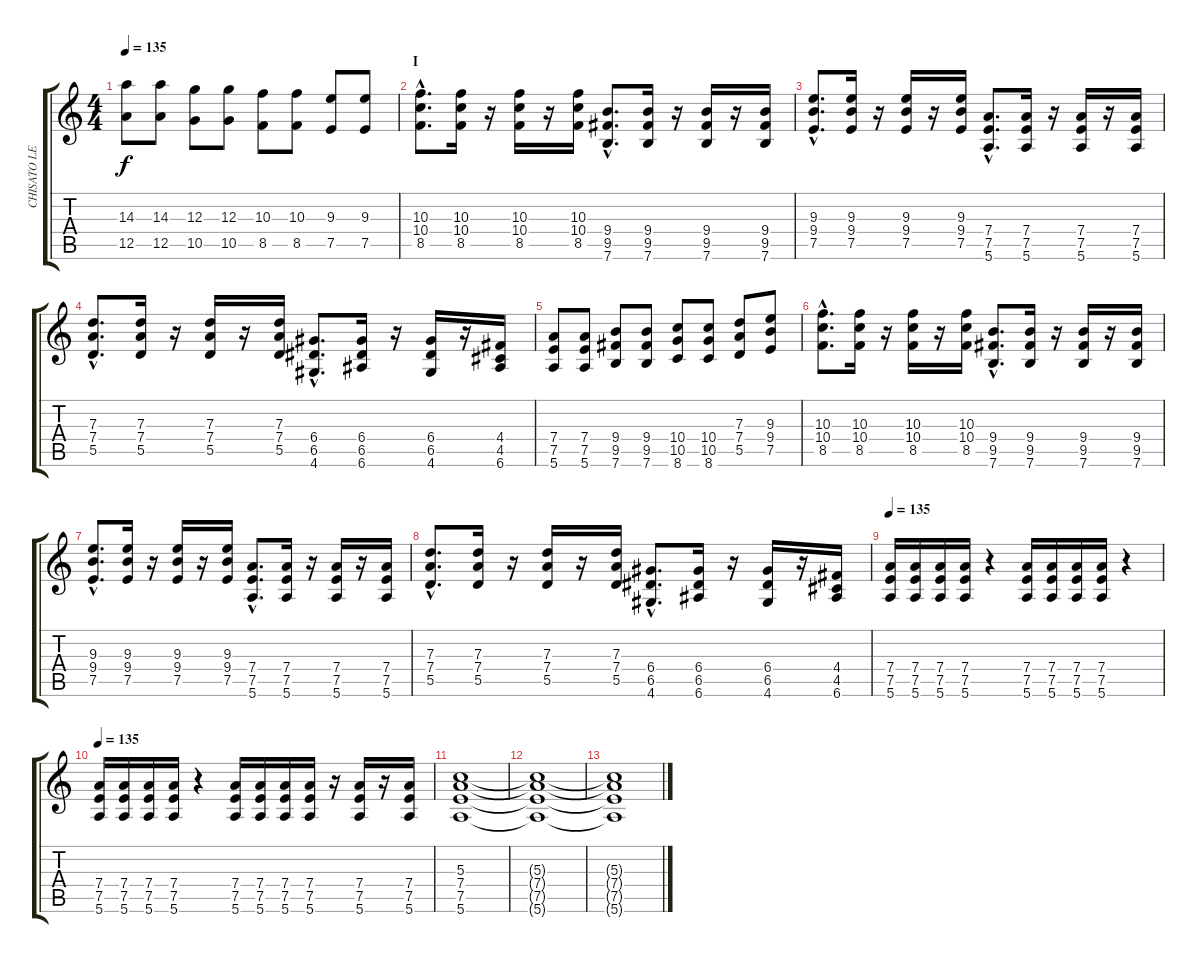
\track ("CHISATO LEAD" "CHISATO LE") {instrument distortionguitar}
\staff {score tabs}
\tuning (E4 B3 G3 D3 A2 E2) {hide}
\ts (4 4)
\tempo 135
\clef g2
\ks c
(14.3 12.5).8{dy f} (14.3 12.5).8 (12.3 10.5).8 (12.3 10.5).8 (10.3 8.5).8 (10.3 8.5).8 (9.3 7.5).8 (9.3 7.5).8 |
\section ("" "I")
(10.3{hac} 10.4{hac} 8.5{hac}).8{d} (10.3 10.4 8.5).16 r.16 (10.3 10.4 8.5).16 r.16 (10.3 10.4 8.5).16 (9.4{hac} 9.5{hac} 7.6{hac}).8{d} (9.4 9.5 7.6).16 r.16 (9.4 9.5 7.6).16 r.16 (9.4 9.5 7.6).16 |
(9.3{hac} 9.4{hac} 7.5{hac}).8{d} (9.3 9.4 7.5).16 r.16 (9.3 9.4 7.5).16 r.16 (9.3 9.4 7.5).16 (7.4{hac} 7.5{hac} 5.6{hac}).8{d} (7.4 7.5 5.6).16 r.16 (7.4 7.5 5.6).16 r.16 (7.4 7.5 5.6).16 |
(7.3{hac} 7.4{hac} 5.5{hac}).8{d} (7.3 7.4 5.5).16 r.16 (7.3 7.4 5.5).16 r.16 (7.3 7.4 5.5).16 (6.4{hac} 6.5{hac} 4.6{hac}).8{d} (6.4 6.5 6.6).16 r.16 (6.4 6.5 4.6).16 r.16 (4.4 4.5 6.6).16 |
(7.4 7.5 5.6).8 (7.4 7.5 5.6).8 (9.4 9.5 7.6).8 (9.4 9.5 7.6).8 (10.4 10.5 8.6).8 (10.4 10.5 8.6).8 (7.3 7.4 5.5).8 (9.3 9.4 7.5).8 |
(10.3{hac} 10.4{hac} 8.5{hac}).8{d} (10.3 10.4 8.5).16 r.16 (10.3 10.4 8.5).16 r.16 (10.3 10.4 8.5).16 (9.4{hac} 9.5{hac} 7.6{hac}).8{d} (9.4 9.5 7.6).16 r.16 (9.4 9.5 7.6).16 r.16 (9.4 9.5 7.6).16 |
(9.3{hac} 9.4{hac} 7.5{hac}).8{d} (9.3 9.4 7.5).16 r.16 (9.3 9.4 7.5).16 r.16 (9.3 9.4 7.5).16 (7.4{hac} 7.5{hac} 5.6{hac}).8{d} (7.4 7.5 5.6).16 r.16 (7.4 7.5 5.6).16 r.16 (7.4 7.5 5.6).16 |
(7.3{hac} 7.4{hac} 5.5{hac}).8{d} (7.3 7.4 5.5).16 r.16 (7.3 7.4 5.5).16 r.16 (7.3 7.4 5.5).16 (6.4{hac} 6.5{hac} 4.6{hac}).8{d} (6.4 6.5 6.6).16 r.16 (6.4 6.5 4.6).16 r.16 (4.4 4.5 6.6).16 |
\tempo 135
(7.4 7.5 5.6).16 (7.4 7.5 5.6).16 (7.4 7.5 5.6).16 (7.4 7.5 5.6).16 r.4 (7.4 7.5 5.6).16 (7.4 7.5 5.6).16 (7.4 7.5 5.6).16 (7.4 7.5 5.6).16 r.4 |
\tempo 135
(7.4 7.5 5.6).16 (7.4 7.5 5.6).16 (7.4 7.5 5.6).16 (7.4 7.5 5.6).16 r.4 (7.4 7.5 5.6).16 (7.4 7.5 5.6).16 (7.4 7.5 5.6).16 (7.4 7.5 5.6).16 r.16 (7.4 7.5 5.6).16 r.16 (7.4 7.5 5.6).16 |
(5.3 7.4 7.5 5.6).1 |
(5.3{t} 7.4{t} 7.5{t} 5.6{t}).1 |
(5.3{t} 7.4{t} 7.5{t} 5.6{t}).1
